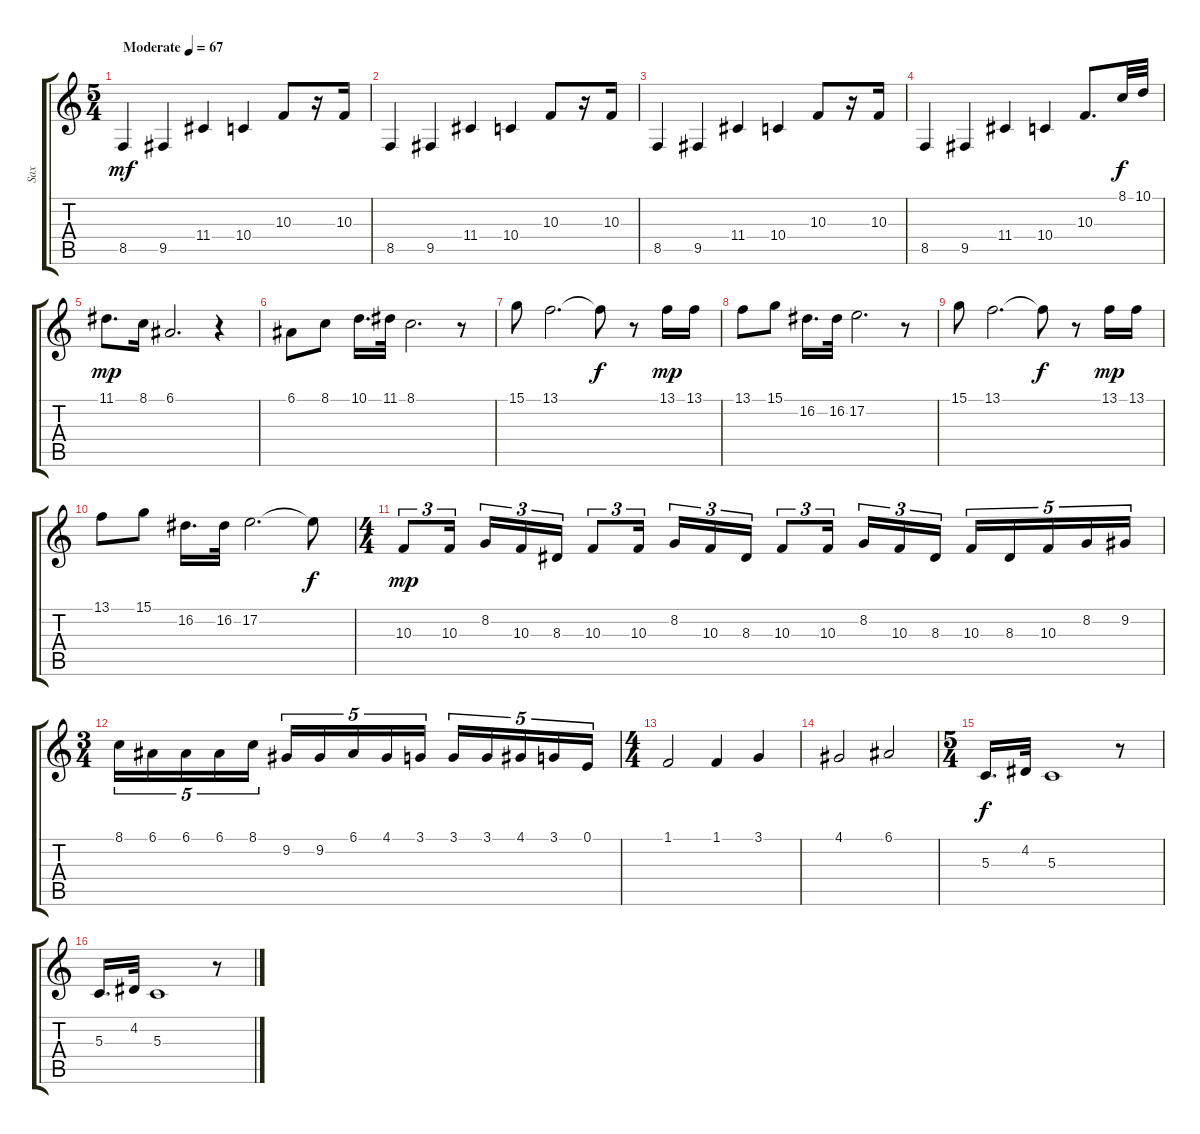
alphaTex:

\track ("Sax" "Sax") {instrument altosax bank 255}
\staff {score tabs}
\tuning (E4 B3 G3 D3 A2 E2) {hide}
\ts (5 4)
\tempo (67 "Moderate")
\clef g2
\ks c
8.5.4{dy mf instrument altosax} 9.5.4 11.4.4 10.4.4 10.3.8 r.16 10.3.16 |
8.5.4 9.5.4 11.4.4 10.4.4 10.3.8 r.16 10.3.16 |
8.5.4 9.5.4 11.4.4 10.4.4 10.3.8 r.16 10.3.16 |
8.5.4 9.5.4 11.4.4 10.4.4 10.3.8{d} 8.1.32{dy f} 10.1.32 |
11.1.8{d dy mp} 8.1.16 6.1.2{d} r.4 |
6.1.8 8.1.8 10.1.16{d} 11.1.32 8.1.2{d} r.8 |
15.1.8 13.1.2{d} 13.1{t}.8{dy f} r.8 13.1.16{dy mp} 13.1.16 |
13.1.8 15.1.8 16.2.16{d} 16.2.32 17.2.2{d} r.8 |
15.1.8 13.1.2{d} 13.1{t}.8{dy f} r.8 13.1.16{dy mp} 13.1.16 |
13.1.8 15.1.8 16.2.16{d} 16.2.32 17.2.2{d} 17.2{t}.8{dy f} |
\ts (4 4)
10.3.8{tu (3 2) dy mp} 10.3.16{tu (3 2) beam splitsecondary} 8.2.16{tu (3 2)} 10.3.16{tu (3 2)} 8.3.16{tu (3 2)} 10.3.8{tu (3 2)} 10.3.16{tu (3 2) beam splitsecondary} 8.2.16{tu (3 2)} 10.3.16{tu (3 2)} 8.3.16{tu (3 2)} 10.3.8{tu (3 2)} 10.3.16{tu (3 2) beam splitsecondary} 8.2.16{tu (3 2)} 10.3.16{tu (3 2)} 8.3.16{tu (3 2)} 10.3.16{tu (5 4)} 8.3.16{tu (5 4)} 10.3.16{tu (5 4)} 8.2.16{tu (5 4)} 9.2.16{tu (5 4)} |
\ts (3 4)
8.1.16{tu (5 4)} 6.1.16{tu (5 4)} 6.1.16{tu (5 4)} 6.1.16{tu (5 4)} 8.1.16{tu (5 4)} 9.2.16{tu (5 4)} 9.2.16{tu (5 4)} 6.1.16{tu (5 4)} 4.1.16{tu (5 4)} 3.1.16{tu (5 4)} 3.1.16{tu (5 4)} 3.1.16{tu (5 4)} 4.1.16{tu (5 4)} 3.1.16{tu (5 4)} 0.1.16{tu (5 4)} |
\ts (4 4)
1.1.2 1.1.4 3.1.4 |
4.1.2 6.1.2 |
\ts (5 4)
5.3.16{d dy f} 4.2.32 5.3.1 r.8 |
5.3.16{d} 4.2.32 5.3.1 r.8
